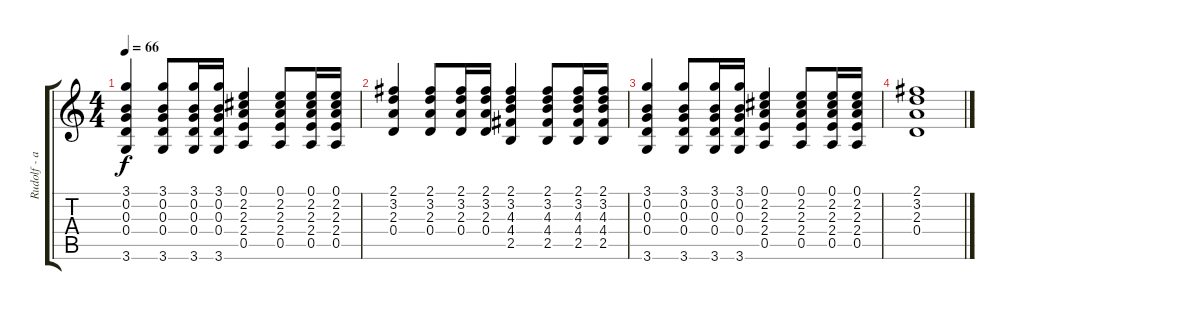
\track ("Rudolf - akkustik" "Rudolf - a") {instrument acousticguitarsteel}
\staff {score tabs}
\tuning (E4 B3 G3 D3 A2 E2) {hide}
\ts (4 4)
\tempo 66
\clef g2
\ks c
(3.1 0.2 0.3 0.4 3.6).4{dy f} (3.1 0.2 0.3 0.4 3.6).8 (3.1 0.2 0.3 0.4 3.6).16 (3.1 0.2 0.3 0.4 3.6).16 (0.1 2.2 2.3 2.4 0.5).4 (0.1 2.2 2.3 2.4 0.5).8 (0.1 2.2 2.3 2.4 0.5).16 (0.1 2.2 2.3 2.4 0.5).16 |
(2.1 3.2 2.3 0.4).4 (2.1 3.2 2.3 0.4).8 (2.1 3.2 2.3 0.4).16 (2.1 3.2 2.3 0.4).16 (2.1 3.2 4.3 4.4 2.5).4 (2.1 3.2 4.3 4.4 2.5).8 (2.1 3.2 4.3 4.4 2.5).16 (2.1 3.2 4.3 4.4 2.5).16 |
(3.1 0.2 0.3 0.4 3.6).4 (3.1 0.2 0.3 0.4 3.6).8 (3.1 0.2 0.3 0.4 3.6).16 (3.1 0.2 0.3 0.4 3.6).16 (0.1 2.2 2.3 2.4 0.5).4 (0.1 2.2 2.3 2.4 0.5).8 (0.1 2.2 2.3 2.4 0.5).16 (0.1 2.2 2.3 2.4 0.5).16 |
(2.1 3.2 2.3 0.4).1
